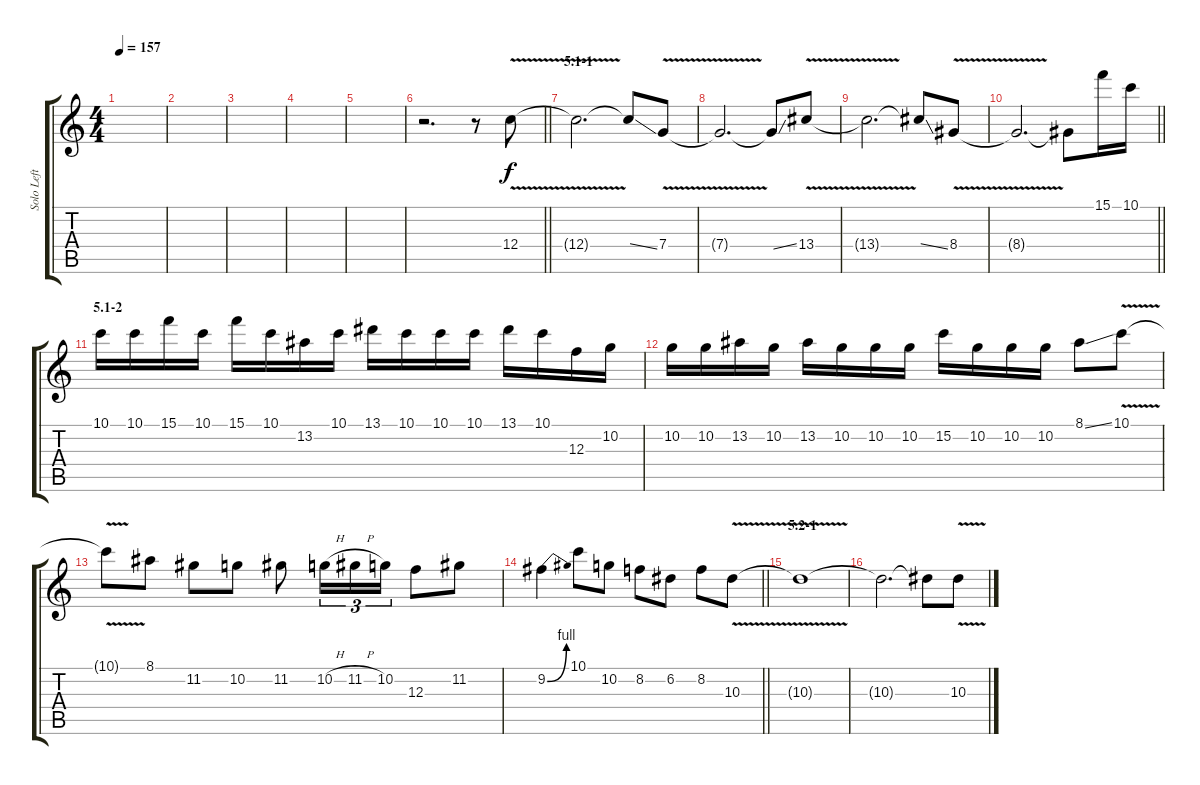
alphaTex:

\track ("Solo Left" "Solo Left") {instrument overdrivenguitar}
\staff {score tabs}
\tuning (D4 A3 F3 C3 G2 C2) {hide}
\ts (4 4)
\tempo 157
\clef g2
\ks c
|
|
|
|
|
\barLineRight lightlight
r.2{d} r.8 12.4{v}.8 |
\section ("" "5.1-1")
12.4{t}.2{d} 12.4{ss t}.8 7.4{v}.8 |
7.4{t}.2{d} 7.4{ss t}.8 13.4{v}.8 |
13.4{t}.2{d} 13.4{ss t}.8 8.4{v}.8 |
\barLineRight lightlight
8.4{t}.2{d} 8.4{t}.8 15.1.16 10.1.16 |
\section ("" "5.1-2")
10.1.16 10.1.16 15.1.16 10.1.16 15.1.16 10.1.16 13.2.16 10.1.16 13.1.16 10.1.16 10.1.16 10.1.16 13.1.16 10.1.16 12.3.16 10.2.16 |
10.2.16 10.2.16 13.2.16 10.2.16 13.2.16 10.2.16 10.2.16 10.2.16 15.2.16 10.2.16 10.2.16 10.2.16 8.1{ss}.8 10.1{v}.8 |
10.1{t}.8 8.1.8 11.2.8 10.2.8 11.2.8 10.2{h}.16{tu (3 2)} 11.2{h}.16{tu (3 2)} 10.2.16{tu (3 2)} 12.3.8 11.2.8 |
\barLineRight lightlight
9.2{be (bend 0 0 60 4)}.4 10.1.8 10.2.8 8.2.8 6.2.8 8.2.8 10.3{v}.8 |
\section ("" "5.2-1")
10.3{t}.1 |
10.3{t}.2{d} 10.3{t}.8 10.3{v}.8
